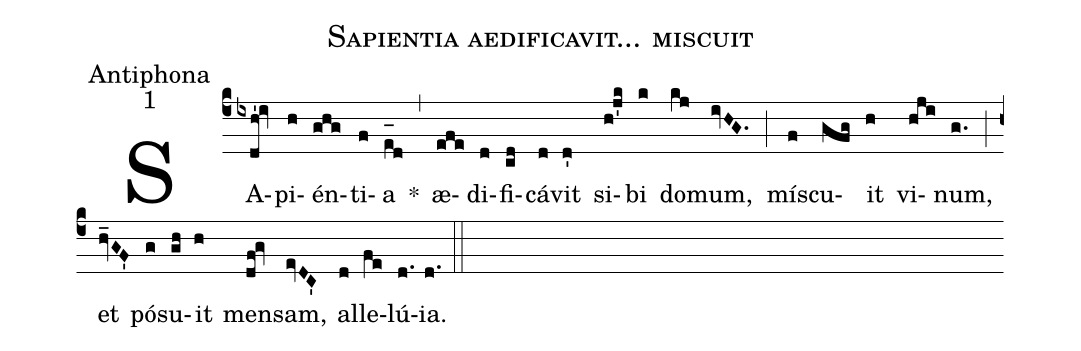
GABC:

name:Sapientia aedificavit... miscuit;
office-part:Antiphona;
mode:1;
%%
(c4) SA(ixdh'!iv)pi(h)én(ghg)ti(f)a(e_[oh:h]d) *(,) æ(efe)di(d)fi(cd)cá(d)vit(d') si(h!j'k)bi(k) do(kj)mum,(ivHG.) (;) mí(f)scu(gfg)it(h) vi(hji)num,(g.) (;) et(hv_GF') pó(g)su(gh)it(h) men(df!gv)sam,(evDC') al(d)le(fe)lú(d.){ia}.(d.) (::)
